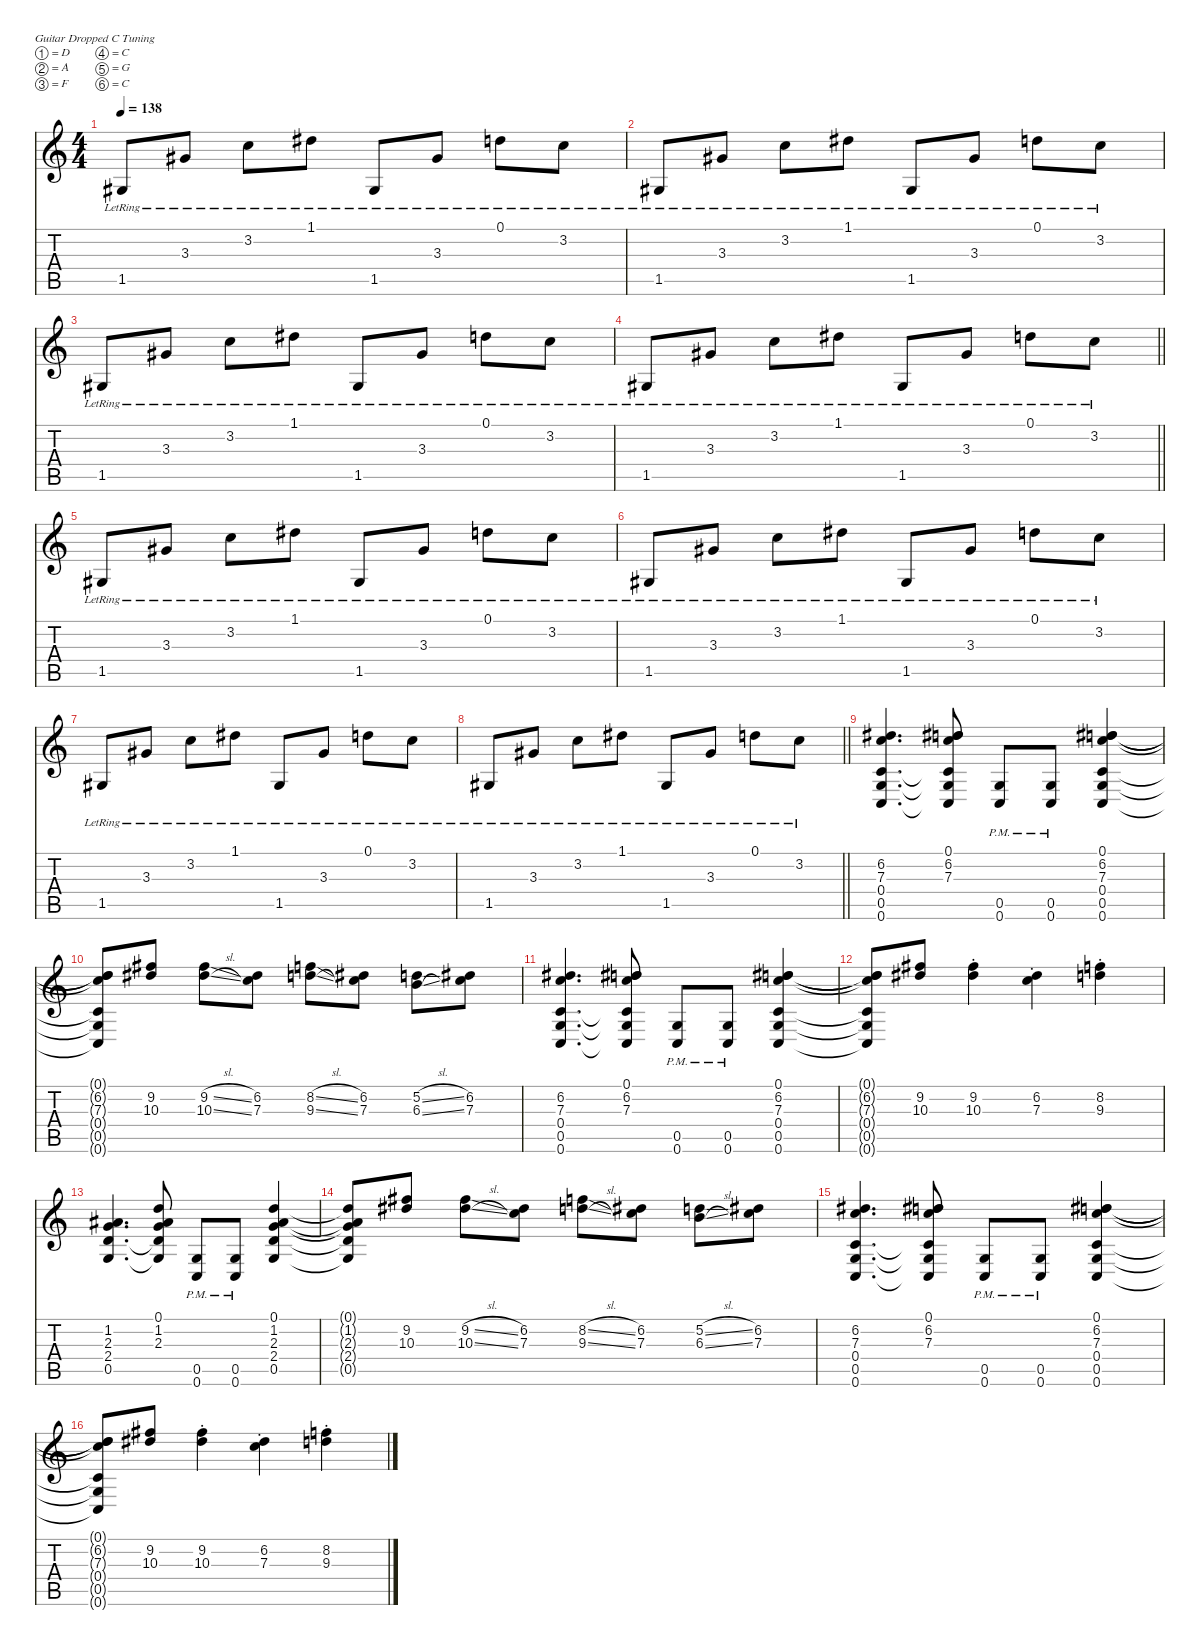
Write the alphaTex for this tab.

\defaultSystemsLayout 4
\hideDynamics
\bracketExtendMode nobrackets
\singleTrackTrackNamePolicy hidden
\multiTrackTrackNamePolicy hidden
\otherSystemsTrackNameOrientation horizontal
\track ("Right Guitar " "dist.guit.") {instrument distortionguitar}
\staff {score tabs}
\tuning (D4 A3 F3 C3 G2 C2)
\ts (4 4)
\tempo 138
\clef g2
\ks c
1.5{lr acc #}.8{dy f beam Up} 3.3{lr acc #}.8{beam Up} 3.2{lr}.8{beam Down} 1.1{lr acc #}.8{beam Down} 1.5{lr acc #}.8{beam Up} 3.3{lr acc #}.8{beam Up} 0.1{lr}.8{beam Down} 3.2{lr}.8{beam Down} |
1.5{lr acc #}.8{beam Up} 3.3{lr acc #}.8{beam Up} 3.2{lr}.8{beam Down} 1.1{lr acc #}.8{beam Down} 1.5{lr acc #}.8{beam Up} 3.3{lr acc #}.8{beam Up} 0.1{lr}.8{beam Down} 3.2{lr}.8{beam Down} |
1.5{lr acc #}.8{beam Up} 3.3{lr acc #}.8{beam Up} 3.2{lr}.8{beam Down} 1.1{lr acc #}.8{beam Down} 1.5{lr acc #}.8{beam Up} 3.3{lr acc #}.8{beam Up} 0.1{lr}.8{beam Down} 3.2{lr}.8{beam Down} |
\barLineRight lightlight
1.5{lr acc #}.8{beam Up} 3.3{lr acc #}.8{beam Up} 3.2{lr}.8{beam Down} 1.1{lr acc #}.8{beam Down} 1.5{lr acc #}.8{beam Up} 3.3{lr acc #}.8{beam Up} 0.1{lr}.8{beam Down} 3.2{lr}.8{beam Down} |
1.5{lr acc #}.8{beam Up} 3.3{lr acc #}.8{beam Up} 3.2{lr}.8{beam Down} 1.1{lr acc #}.8{beam Down} 1.5{lr acc #}.8{beam Up} 3.3{lr acc #}.8{beam Up} 0.1{lr}.8{beam Down} 3.2{lr}.8{beam Down} |
1.5{lr acc #}.8{beam Up} 3.3{lr acc #}.8{beam Up} 3.2{lr}.8{beam Down} 1.1{lr acc #}.8{beam Down} 1.5{lr acc #}.8{beam Up} 3.3{lr acc #}.8{beam Up} 0.1{lr}.8{beam Down} 3.2{lr}.8{beam Down} |
1.5{lr acc #}.8{beam Up} 3.3{lr acc #}.8{beam Up} 3.2{lr}.8{beam Down} 1.1{lr acc #}.8{beam Down} 1.5{lr acc #}.8{beam Up} 3.3{lr acc #}.8{beam Up} 0.1{lr}.8{beam Down} 3.2{lr}.8{beam Down} |
\barLineRight lightlight
1.5{lr acc #}.8{beam Up} 3.3{lr acc #}.8{beam Up} 3.2{lr}.8{beam Down} 1.1{lr acc #}.8{beam Down} 1.5{lr acc #}.8{beam Up} 3.3{lr acc #}.8{beam Up} 0.1{lr}.8{beam Down} 3.2{lr}.8{beam Down} |
(6.2{acc #} 7.3 0.4 0.5 0.6).4{d beam Up} (0.1 6.2{acc #} 7.3 0.4{t} 0.5{t} 0.6{t}).8{beam Up} (0.5{pm} 0.6{pm}).8{beam Up} (0.5{pm} 0.6{pm}).8{beam Up} (0.1 6.2{acc #} 7.3 0.4 0.5 0.6).4{beam Up} |
(0.1{t} 6.2{t acc #} 7.3{t} 0.4{t} 0.5{t} 0.6{t}).8{beam Up} (9.2{acc #} 10.3{acc #}).8{beam Up} (9.2{sl acc #} 10.3{sl acc #}).8{beam Down} (6.2{acc #} 7.3).8{beam Down} (8.2{sl} 9.3{sl}).8{beam Down} (6.2{acc #} 7.3).8{beam Down} (5.2{sl} 6.3{sl}).8{beam Down} (6.2{acc #} 7.3).8{beam Down} |
(6.2{acc #} 7.3 0.4 0.5 0.6).4{d beam Up} (0.1 6.2{acc #} 7.3 0.4{t} 0.5{t} 0.6{t}).8{beam Up} (0.5{pm} 0.6{pm}).8{beam Up} (0.5{pm} 0.6{pm}).8{beam Up} (0.1 6.2{acc #} 7.3 0.4 0.5 0.6).4{beam Up} |
(0.1{t} 6.2{t acc #} 7.3{t} 0.4{t} 0.5{t} 0.6{t}).8{beam Up} (9.2{acc #} 10.3{acc #}).8{beam Up} (9.2{st acc #} 10.3{st acc #}).4{beam Down} (6.2{st acc #} 7.3{st}).4{beam Down} (8.2{st} 9.3{st}).4{beam Down} |
(1.2{acc #} 2.3 2.4 0.5).4{d beam Up} (0.1 1.2{acc #} 2.3 2.4{t} 0.5{t}).8{beam Up} (0.5{pm} 0.6{pm}).8{beam Up} (0.5{pm} 0.6{pm}).8{beam Up} (0.1 1.2{acc #} 2.3 2.4 0.5).4{beam Up} |
(0.1{t} 1.2{t acc #} 2.3{t} 2.4{t} 0.5{t}).8{beam Up} (9.2{acc #} 10.3{acc #}).8{beam Up} (9.2{sl acc #} 10.3{sl acc #}).8{beam Down} (6.2{acc #} 7.3).8{beam Down} (8.2{sl} 9.3{sl}).8{beam Down} (6.2{acc #} 7.3).8{beam Down} (5.2{sl} 6.3{sl}).8{beam Down} (6.2{acc #} 7.3).8{beam Down} |
(6.2{acc #} 7.3 0.4 0.5 0.6).4{d beam Up} (0.1 6.2{acc #} 7.3 0.4{t} 0.5{t} 0.6{t}).8{beam Up} (0.5{pm} 0.6{pm}).8{beam Up} (0.5{pm} 0.6{pm}).8{beam Up} (0.1 6.2{acc #} 7.3 0.4 0.5 0.6).4{beam Up} |
(0.1{t} 6.2{t acc #} 7.3{t} 0.4{t} 0.5{t} 0.6{t}).8{beam Up} (9.2{acc #} 10.3{acc #}).8{beam Up} (9.2{st acc #} 10.3{st acc #}).4{beam Down} (6.2{st acc #} 7.3{st}).4{beam Down} (8.2{st} 9.3{st}).4{beam Down}
